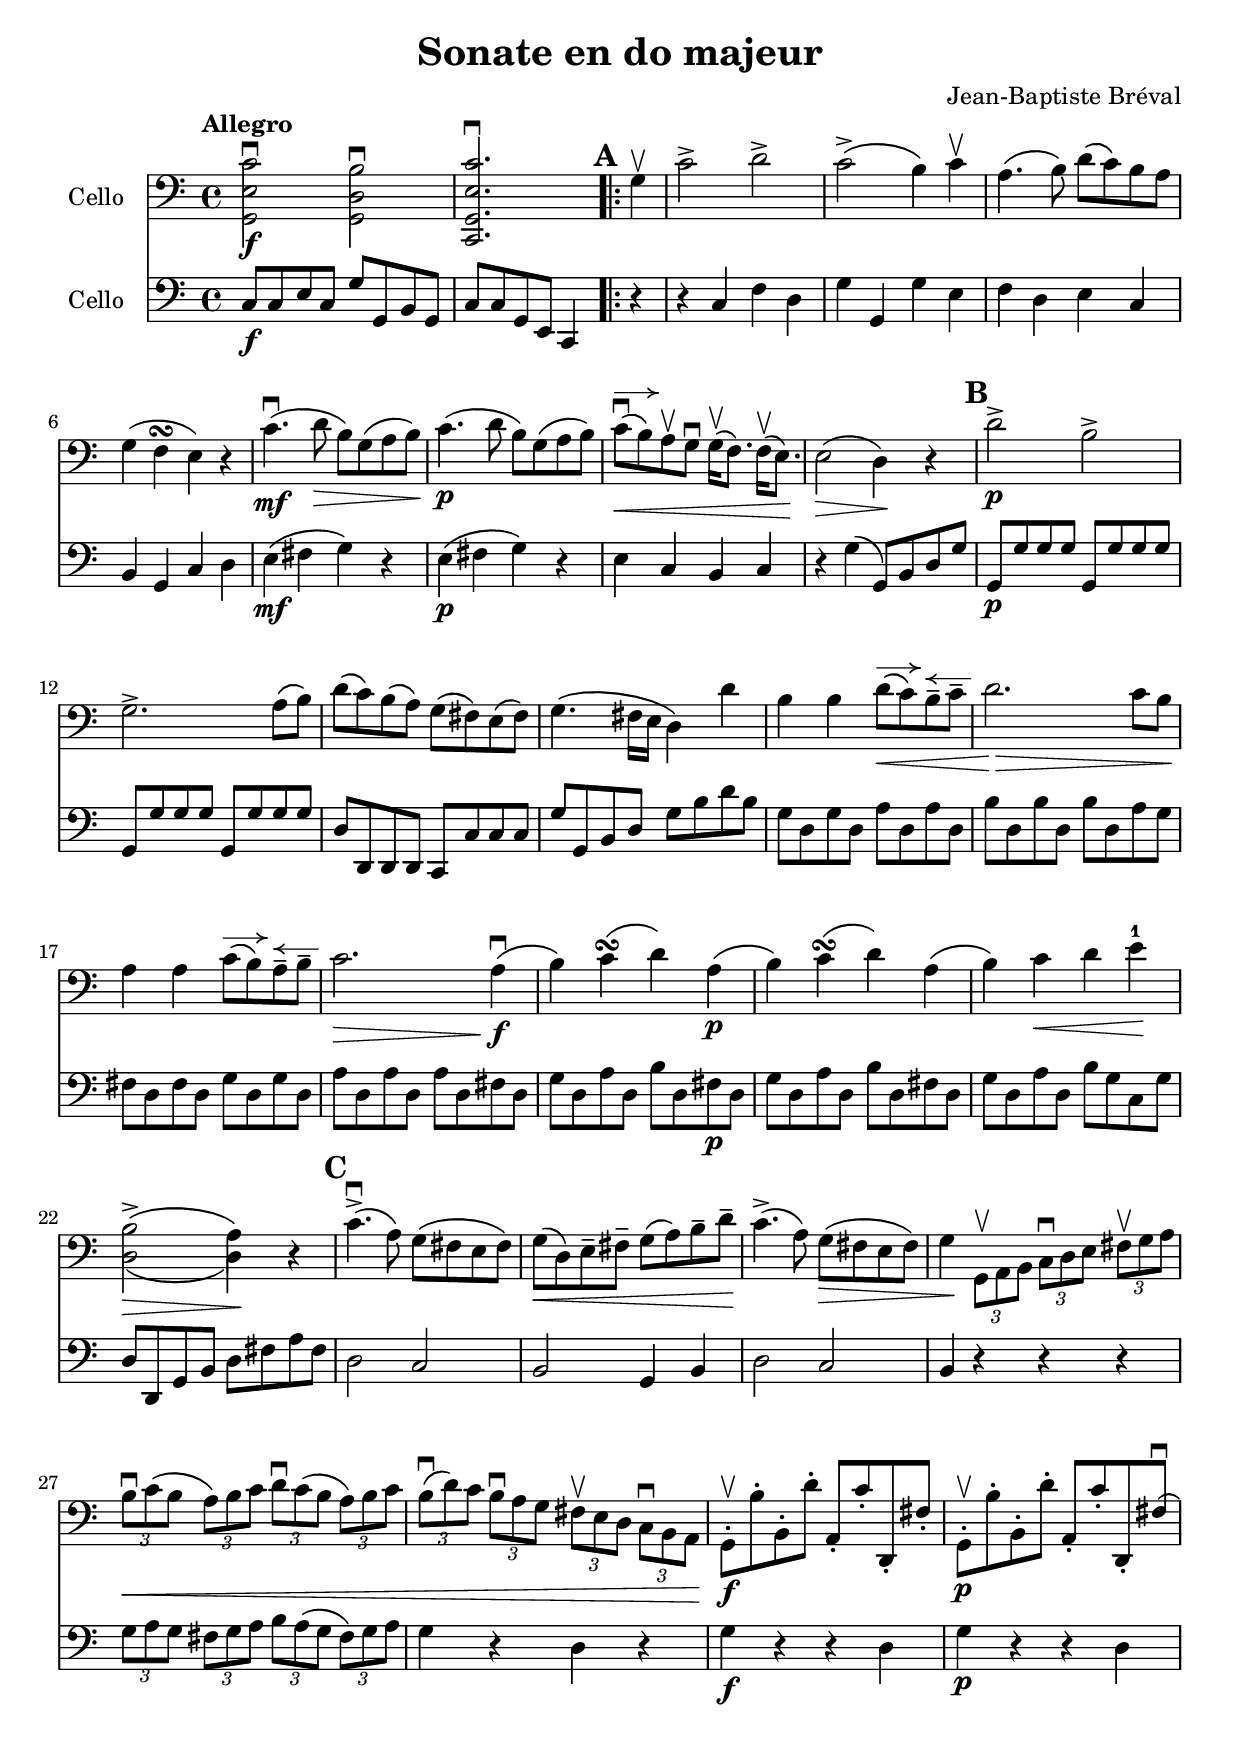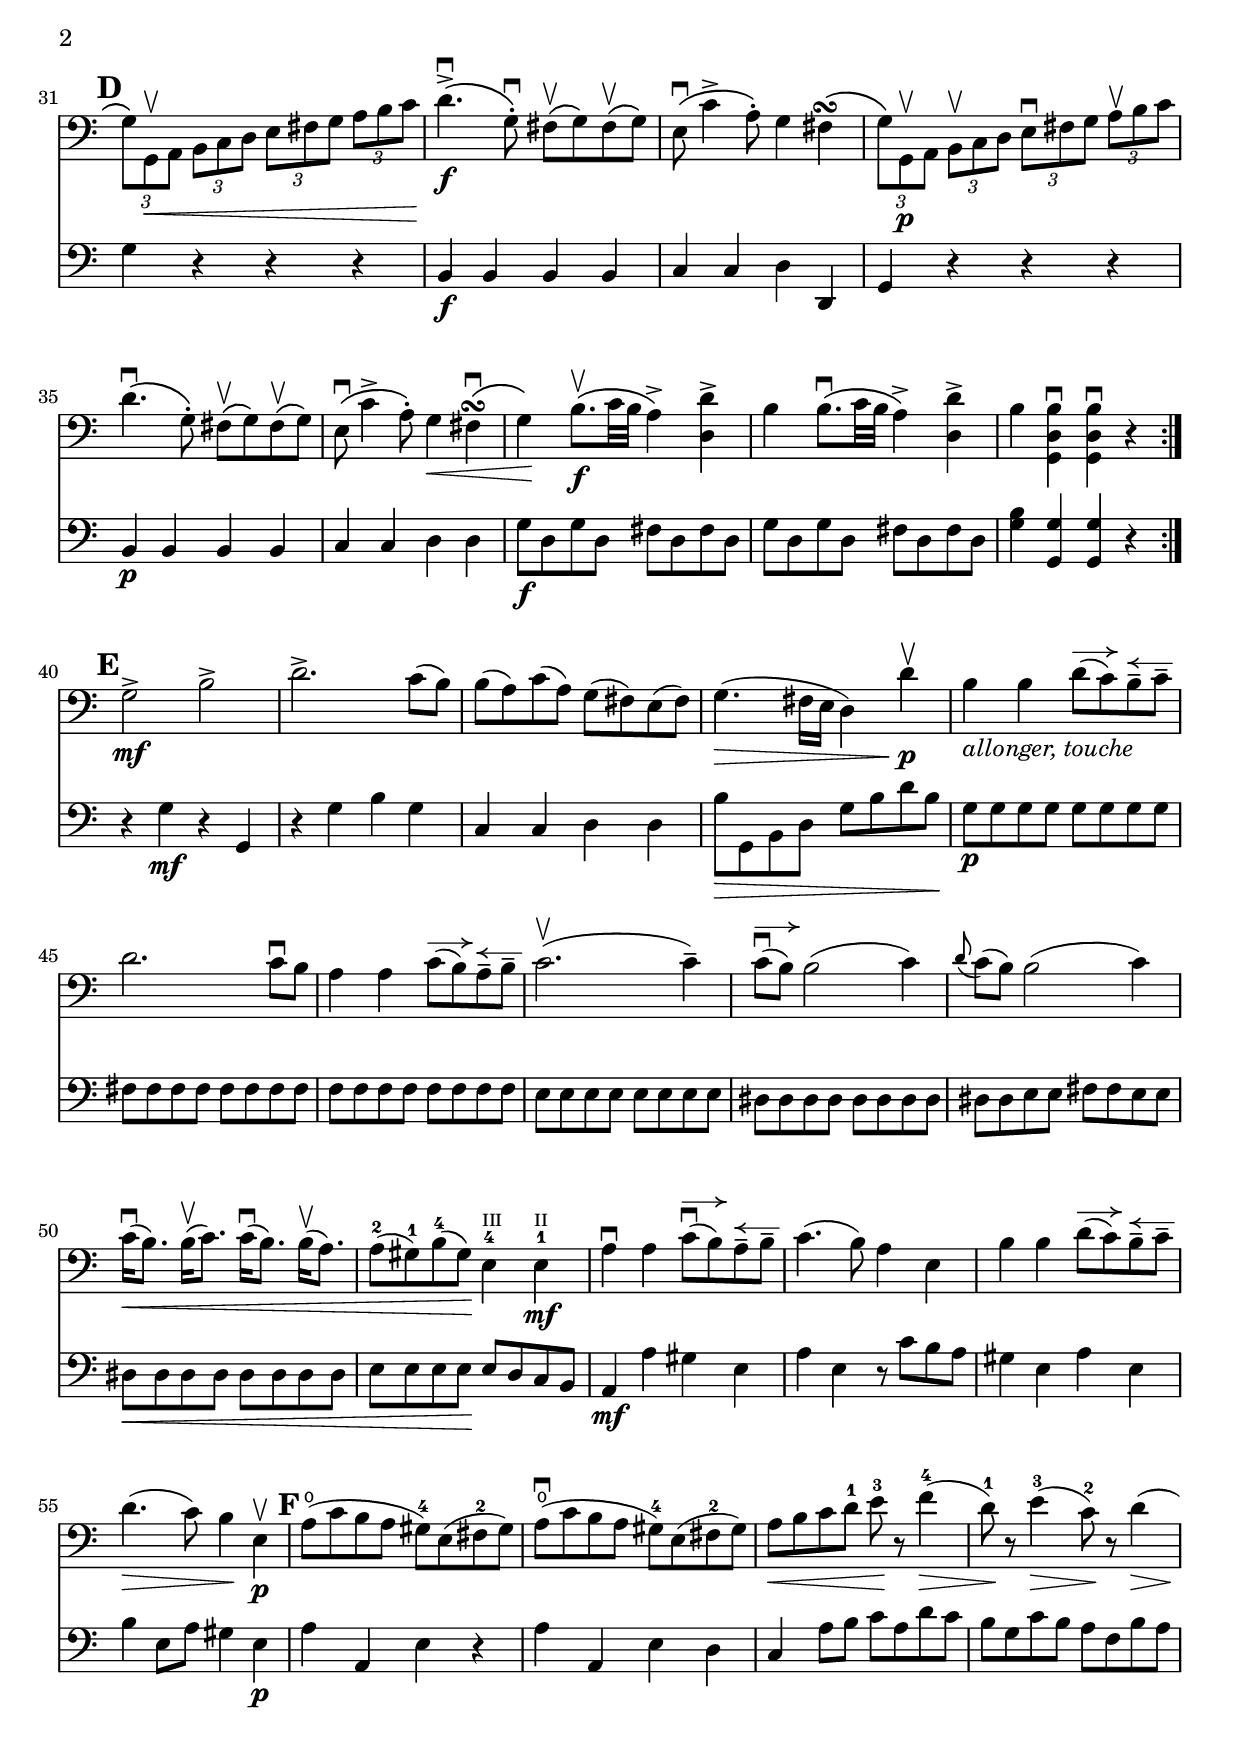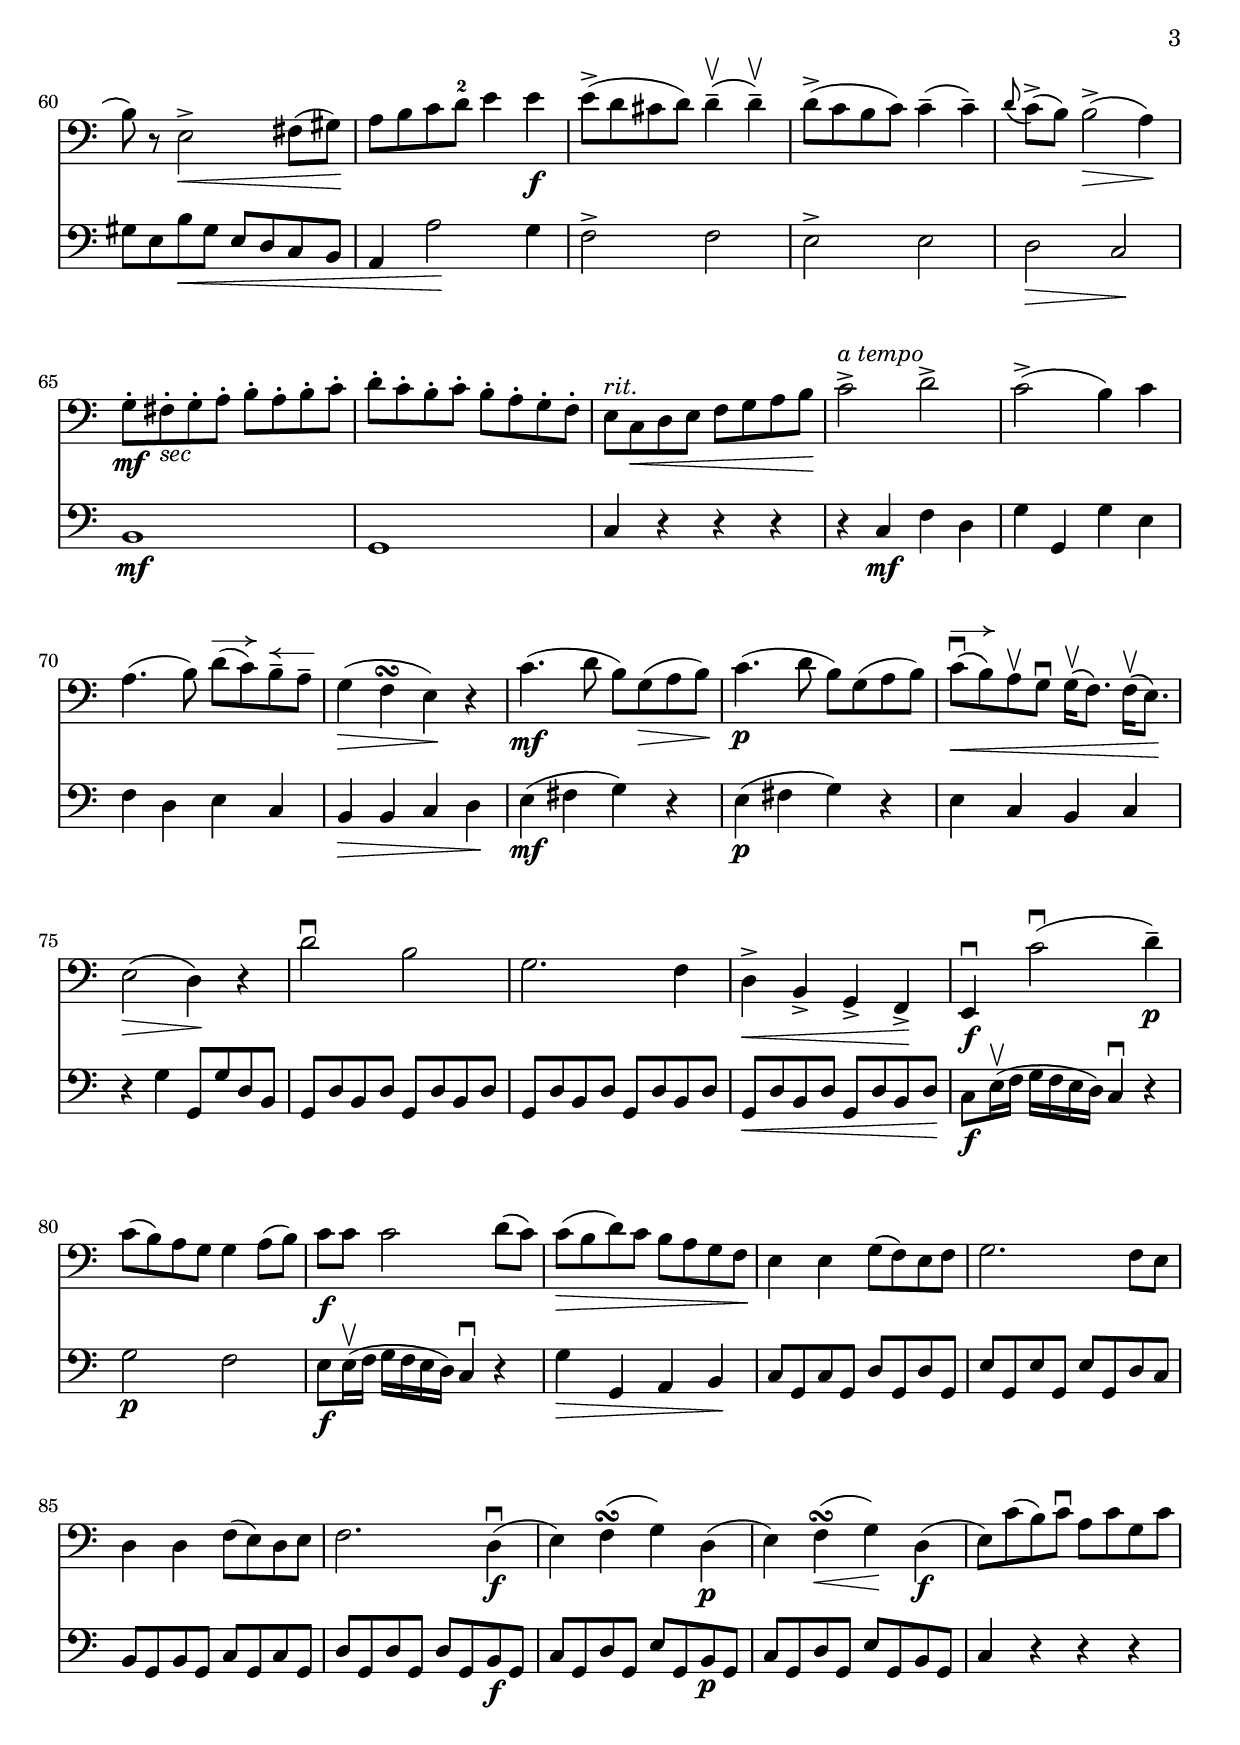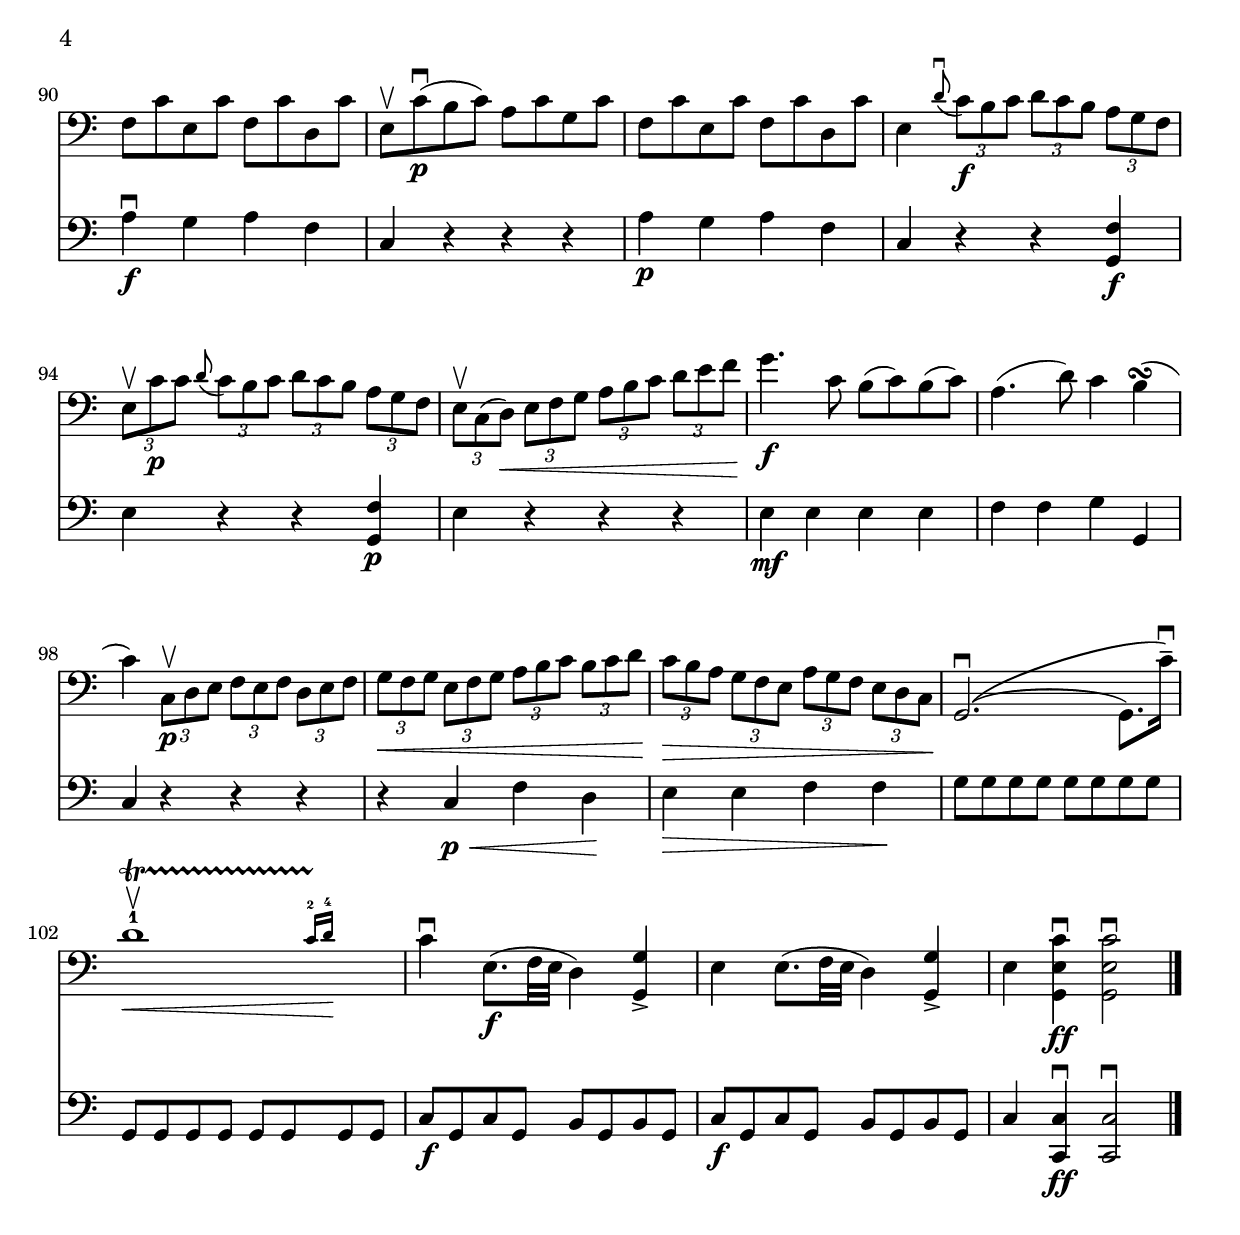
#(set-global-staff-size 21)

\version "2.18.2"

\header {
  title = "Sonate en do majeur"
  composer = "Jean-Baptiste Bréval"
}

\language "italiano"

allonger = \markup {
  \center-column {
    \combine
    \draw-line #'(-4 . 0)
    \arrow-head #X #RIGHT ##f
  }
}

retenir = \markup {
  \center-column {
    \concat{
      \arrow-head #X #LEFT ##f
      \hspace #-1
      \draw-line #'(-4 . 0)
    }
  }
}

\score {
  <<
    \new Staff
    \with {instrumentName = #"Cello "}
    {
      \override Hairpin.to-barline = ##f
      \tempo Allegro
      \time 4/4
      \key do \major
      \clef bass
      << sol,2\f mi2 do'2\downbow >>
      << sol,2 re2 si2\downbow >>                         % 1'
      << do,2. sol,2. mi2. do'2.\downbow >>               % 2'
      \repeat volta 2 {
        \mark \default
        \partial 4
        sol4\upbow                                        % 1
        do'2-> re'2->                                     % 2
        do'2->\(si4\) do'4\upbow                          % 3
        la4.\(si8\) re'8\(do'8\) si8 la8                  % 4
        sol4\(fa4\turn mi4\) r4                           % 5
        do'4.\mf\downbow\(re'8\> si8\) sol8\(la8 si8\!\)  % 6
        do'4.\p\(re'8 si8\) sol8\(la8 si8\)               % 7
        do'8\downbow^\allonger\<\(si8\)
        la8\upbow sol8\downbow
        sol16\upbow\(fa8.\) fa16\upbow\(mi8.\)\!          % 8
        mi2\>\(re4\)\! r4                                 % 9
        \mark \default
        re'2->\p si2->                                    % 10
        sol2.-> la8\(si8\)                                % 11
        re'8\(do'8\) si\(la8\) sol8\(fad8\) mi8\(fad8\)   % 12
        sol4.\(fad16 mi16 re4\) re'4                      % 13
        si4 si4 re'8^\allonger\<\(do'8\)
        si8\tenuto^\retenir do'8\tenuto                   % 14
        re'2.\!\> do'8 si8\!                              % 15
        la4 la4 do'8^\allonger\(si8\)
        la8\tenuto^\retenir si8\tenuto                    % 16
        do'2.\> la4\!\downbow\f\(                         % 17
        si4\) do'4\turn\(re'4\) la4\p\(                   % 18
        si4\) do'4\turn\(re'4\) la4\(                     % 19
        si4\) do'4\< re'4 mi'4-1\!                        % 20
        << {\stemDown si2->\(la4\)}\\
           {re2\>\(re4\)\!} >>
        r4                                                % 21
        \mark \default
        do'4.->\downbow\(la8\) sol8\(fad8 mi8 fad8\)      % 22
        sol8\<\(re8\) mi8\tenuto fad8\tenuto
        sol8\(la8\) si8\tenuto re'8\tenuto\!              % 23
        do'4.->\(la8\) sol8\>\(fad8 mi8 fad8\)            % 24
        sol4\!
        \tupletDown
        \stemDown
        \tuplet 3/2 {sol,8\upbow la,8 si,8}
        \tuplet 3/2 {do8\downbow re8 mi8}
        \tuplet 3/2 {fad8\upbow sol8 la8}                 % 25
        \tuplet 3/2 {si8\downbow\< do'8\(si8}
        \tuplet 3/2 {la8\) si8 do'8}
        \tuplet 3/2 {re'8\downbow do'8\(si8}
        \tuplet 3/2 {la8\) si8 do'8}                      % 26
        \tuplet 3/2 {si8\downbow\(re'8\) do'8}
        \tuplet 3/2 {si8\downbow la8 sol8}
        \tuplet 3/2 {fad8\upbow mi8 re8}
        \tuplet 3/2 {do8\downbow si,8 la,8\!}             % 27
        \stemNeutral
        sol,8\staccato\f\upbow si8\staccato
        si,8\staccato re'8\staccato
        la,8\staccato do'8\staccato
        re,8\staccato fad8\staccato                       % 28
        sol,8\staccato\p\upbow si8\staccato
        si,8\staccato re'8\staccato
        la,8\staccato do'8\staccato
        re,8\staccato fad8\downbow\(                      % 29
        \mark \default
        \stemDown
        \tuplet 3/2 {sol8\) sol,8\upbow\< la,8}
        \tuplet 3/2 {si,8 do8 re8}
        \tuplet 3/2 {mi8 fad8 sol8}
        \tuplet 3/2 {la8 si8 do'8\!}                      % 30
        \stemNeutral
        re'4.->\downbow\f\(sol8\staccato\downbow\)
        fad8\upbow\(sol8\) fad8\upbow\(sol8\)             % 31
        mi8\downbow\(do'4-> la8\staccato\)
        sol4 fad4\turn\(                                  % 32
        \stemDown
        \tuplet 3/2 {sol8\) sol,8\p\upbow  la,8}
        \tuplet 3/2 {si,8\upbow do8 re8}
        \tuplet 3/2 {mi8\downbow fad8 sol8}
        \tuplet 3/2 {la8\upbow si8 do'8}                  % 33
        \stemNeutral
        re'4.\downbow\(sol8\staccato\)
        fad8\upbow\(sol8\) fad8\upbow\(sol8\)             % 34
        mi8\downbow\(do'4-> la8\staccato\)
        sol4\< fad4\downbow\turn\(                        % 35
        sol4\!\) si8.\f\upbow\(do'32 si32 la4->\)
        <<re4 re'4-> >>                                   % 36
        si4 si8.\downbow\(do'32 si32 la4->\)
        <<re4 re'4-> >>                                   % 37
        si4
        <<sol,4 re4 si4\downbow>>
        <<sol,4 re4 si4\downbow>> r4                      % 38
      }
      \mark \default
      sol2->\mf si2->                                     % 39
      re'2.-> do'8(si8)                                   % 40
      si8(la8) do'8(la8) sol8(fad8) mi8(fad8)             % 41
      sol4.\>(fad16 mi16 re4) re'4\p\upbow\!              % 42
      si4_\markup{\italic{allonger, touche}}
      si4 re'8^\allonger(do'8)
      si8\tenuto^\retenir do'8\tenuto                     % 43
      re'2. do'8\downbow si8                              % 44
      la4 la4 do'8^\allonger(si8)
      la8\tenuto^\retenir si8\tenuto                      % 45
      do'2.\upbow(do'4\tenuto)                            % 46
      do'8^\allonger\downbow(si8) si2(do'4)               % 47
      \appoggiatura re'8 do'8(si8) si2(do'4)              % 48
      do'16\<\downbow(si8.) si16\upbow(do'8.)
      do'16\downbow(si8.) si16\upbow(la8.)                % 49
      la8-2(sold8-1) si8-4(sold8)\!
      mi4-4^\markup{\teeny III}
      mi4-1^\markup{\teeny II}\mf                         % 50
      la4\downbow la4
      do'8\downbow^\allonger(si8)
      la8\tenuto^\retenir si8\tenuto                      % 51
      do'4.(si8) la4 mi4                                  % 52
      si4 si4 re'8^\allonger(do'8)
      si8\tenuto^\retenir do'8\tenuto                     % 53
      re'4.\>(do'8) si4\! mi4\upbow\p                     % 54
      \mark \default
      la8\open(do'8 si8 la8 sold8-4)
      mi8(fad8-2 sold8)                                   % 55
      la8\downbow\open(do'8 si8 la8 sold8-4)
      mi8(fad8-2 sold8)                                   % 56
      la8\< si8 do'8 re'8-1 mi'8-3\!
      r8 fa'4-4\>(                                        % 57
      re'8-1)\! r8 mi'4-3\>(do'8-2)\! r8 re'4\>(          % 58
      si8)\! r8 mi2->\< fad8(sold8)\!                     % 59
      la8 si8 do'8 re'8-2 mi'4\! mi'4\f                   % 60
      mi'8->(re'8 dod'8 re'8)
      re'4\upbow\tenuto(re'4\upbow\tenuto)                % 61
      re'8->(do'8 si8 do'8) do'4\tenuto(do'4\tenuto)      % 62
      \appoggiatura re'8 do'8->(si8) si2->\>(la4)\!       % 63
      sol8\mf\staccato fad8\staccato_\markup{\italic sec}
      sol8\staccato la8\staccato
      si8\staccato la8\staccato
      si8\staccato do'8\staccato                          % 64
      re'8\staccato do'8\staccato
      si8\staccato do'8\staccato
      si8\staccato la8\staccato
      sol8\staccato fa8\staccato                          % 65
      mi8^\markup{\italic "rit."}
      do8\<re8 mi8 fa8 sol8 la8 si8\!                     % 66
      do'2->^\markup{\italic "a tempo"} re'2->            % 67
      do'2->(si4) do'4                                    % 68
      la4.(si8) re'8^\allonger(do'8)
      si8\tenuto^\retenir la8\tenuto                      % 69
      sol4\>(fa\turn mi4)\! r4                            % 70
      do'4.\mf(re'8 si8) sol8\>(la8 si8)\!                % 71
      do'4.\p(re'8 si8) sol8(la 8 si8)                    % 72
      do'8\downbow^\allonger\<\(si8\)
      la8\upbow sol8\downbow
      sol16\upbow\(fa8.\) fa16\upbow\(mi8.\)\!            % 73
      mi2\>\(re4\)\! r4                                   % 74
      re'2\downbow si2                                    % 75
      sol2. fa4                                           % 76
      re4->\< si,4-> sol,4-> fa,4->\!                     % 77
      mi,4\f\downbow do'2\downbow(re'4\tenuto\p)          % 78
      do'8(si8) la8 sol8 sol4 la8(si8)                    % 79
      do'8\f do'8 do'2 re'8(do'8)                         % 80
      do'8\>(si8 re'8) do'8 si8 la8 sol8 fa8\!            % 81
      mi4 mi4 sol8(fa8) mi8 fa8                           % 82
      sol2. fa8 mi8                                       % 83
      re4 re4 fa8(mi8) re8 mi8                            % 84
      fa2. re4\f\downbow(                                 % 85
      mi4) fa4\turn(sol4) re4\p(                          % 86
      mi4) fa4\turn\<(sol4)\! re4\f(                      % 87
      mi8) do'8(si8) do'8\downbow la8 do'8 sol8 do'8      % 88
      fa8 do'8 mi8 do'8 fa8 do'8 re8 do'8                 % 89
      mi8\upbow do'8\p\downbow(si8 do'8)
      la8 do'8 sol8 do'8                                  % 90
      fa8 do'8 mi8 do'8 fa8 do'8 re8 do'8                 % 91
      mi4
      \appoggiatura re'8\downbow
      \tuplet 3/2 {do'8\f si8 do'8}
      \tuplet 3/2 {re'8 do'8 si8}
      \tuplet 3/2 {la8 sol8 fa8}                          % 92
      \tuplet 3/2 {mi8\upbow do'8\p do'8}
      \appoggiatura re'8
      \tuplet 3/2 {do'8 si8 do'8}
      \tuplet 3/2 {re'8 do'8 si8}
      \tuplet 3/2 {la8 sol8 fa8}                          % 93
      \tuplet 3/2 {mi8\upbow do8(re8)\<}
      \tuplet 3/2 {mi8 fa8 sol8}
      \tuplet 3/2 {la8 si8 do'8}
      \tuplet 3/2 {re'8 mi'8 fa'8\!}                      % 94
      sol'4.\f do'8 si8(do'8) si8(do'8)                   % 95
      la4.(re'8) do'4 si4\turn(                           % 96
      do'4)
      \tuplet 3/2 {do8\p\upbow re8 mi8}
      \tuplet 3/2 {fa8 mi8 fa8}
      \tuplet 3/2 {re8 mi8 fa8}                           % 97
      \tuplet 3/2 {sol8\< fa8 sol8}
      \tuplet 3/2 {mi8 fa8 sol8}
      \tuplet 3/2 {la8 si8 do'8}
      \tuplet 3/2 {si8 do'8 re'8\!}                       % 98
      \tuplet 3/2 {do'8\> si8 la8}
      \tuplet 3/2 {sol8 fa8 mi8}
      \tuplet 3/2 {la8 sol8 fa8}
      \tuplet 3/2 {mi8 re8 do8\!}                         % 99
      sol,2.\downbow\((sol,8.) do'16\tenuto\downbow\)     % 100
      \afterGrace re'1-1\startTrillSpan\upbow\<
      {do'16-2 re'16-4\stopTrillSpan\!}                   % 101
      do'4\downbow mi8.\f(fa32 mi32 re4)
      <<sol,4-> sol4>>                                    % 102
      mi4 mi8.(fa32 mi32 re4)
      <<sol,4-> sol4>>                                    % 103
      mi4
      <<sol,4\ff mi4 do'4\downbow>>
      <<sol,2 mi2 do'2\downbow>>                          % 103
      \bar "|."
    }

    \new Staff
    \with {instrumentName = #"Cello "}
    {
      \override Hairpin.to-barline = ##f
      \time 4/4
      \key do \major
      \clef bass
      do8\f do8 mi8 do8 sol8 sol,8 si,8 sol,8             % 1'
      do8 do8 sol,8 mi,8 do,4                             % 2'
      \repeat volta 2 {
        \partial 4
        r4                                                % 1
        r4 do4 fa4 re4                                    % 2
        sol4 sol,4 sol4 mi4                               % 3
        fa4 re4 mi4 do4                                   % 4
        si,4 sol,4 do4 re4                                % 5
        mi4\mf\(fad4 sol4\) r4                            % 6
        mi4\p\(fad4 sol4\) r4                             % 7
        mi4 do4 si,4 do4                                  % 8
        r4 sol4\(sol,8\) si,8 re8 sol8                    % 9
        sol,8\p sol8 sol8 sol8 sol,8 sol8 sol8 sol8       % 10
        sol,8 sol8 sol8 sol8 sol,8 sol8 sol8 sol8         % 11
        re8 re,8 re,8 re,8 do,8 do8 do8 do8               % 12
        sol8 sol,8 si,8 re8 sol8 si8 re'8 si8             % 13
        sol8 re8 sol8 re8 la8 re8 la8 re8                 % 14
        si8 re8 si8 re8 si8 re8 la8 sol8                  % 15
        fad8 re8 fad8 re8 sol8 re8 sol8 re8               % 16
        la8 re8 la8 re8 la8 re8 fad8 re8                  % 17
        sol8 re8 la8 re8 si8 re8 fad8\p re8               % 18
        sol8 re8 la8 re8 si8 re8 fad8 re8                 % 19
        sol8 re8 la8 re8 si8 sol8 do8 sol8                % 20
        re8 re,8 sol,8 si,8 re8 fad8 la8 fad8             % 21
        re2 do2                                           % 22
        si,2 sol,4 si,4                                   % 23
        re2 do2                                           % 24
        si,4 r4 r4 r4                                     % 25
        \tuplet 3/2 {sol8 la8 sol8}
        \tuplet 3/2 {fad8 sol8 la8}
        \tuplet 3/2 {si8 la8\(sol8}
        \tuplet 3/2 {fad8\) sol8 la8}                     % 26
        sol4 r4 re4 r4                                    % 27
        sol4\f r4 r4 re4                                  % 28
        sol4\p r4 r4 re4                                  % 29
        sol4 r4 r4 r4                                     % 30
        si,4\f si,4 si,4 si,4                             % 31
        do4 do4 re4 re,4                                  % 32
        sol,4 r4 r4 r4                                    % 33
        si,4\p si,4 si,4 si,4                             % 34
        do4 do4 re4 re4                                   % 35
        sol8\f re8 sol8 re8 fad8 re8 fad8 re8             % 36
        sol8 re8 sol8 re8 fad8 re8 fad8 re8               % 37
        <<sol4 si4>> <<sol,4 sol4>> <<sol,4 sol4>> r4     % 38
      }
      r4 sol4\mf r4 sol,4                                 % 39
      r4 sol4 si4 sol4                                    % 40
      do4 do4 re4 re4                                     % 41
      si8\> sol,8 si,8 re8 sol8 si8 re'8 si8\!            % 42
      sol8\p sol8 sol8 sol8 sol8 sol8 sol8 sol8           % 43
      fad8 fad8 fad8 fad8 fad8 fad8 fad8 fad8             % 44
      fa8 fa8 fa8 fa8 fa8 fa8 fa8 fa8                     % 45
      mi8 mi8 mi8 mi8 mi8 mi8 mi8 mi8                     % 46
      red8 red8 red8 red8 red8 red8 red8 red8             % 47
      red8 red8 mi8 mi8 fad8 fad8 mi8 mi8                 % 48
      red8\< red8 red8 red8 red8 red8 red8 red8           % 49
      mi8 mi8 mi8 mi8\! mi8 re8 do8 si,8                  % 50
      la,4\mf la4 sold4 mi4                               % 51
      la4 mi4 r8 do'8 si8 la8                             % 52
      sold4 mi4 la4 mi4                                   % 53
      si4 mi8 la8 sold4 mi4\p                             % 54
      la4 la,4 mi4 r4                                     % 55
      la4 la,4 mi4 re4                                    % 56
      do4 la8 si8 do'8 la8 re'8 do'8                      % 57
      si8 sol8 do'8 si8 la8 fa8 si8 la8                   % 58
      sold8 mi8 si8\< sold8 mi8 re8 do8 si,8              % 59
      la,4 la2\! sol4                                     % 60
      fa2-> fa2                                           % 61
      mi2-> mi2                                           % 62
      re2\> do2\!                                         % 63
      si,1\mf                                             % 64
      sol,1                                               % 65
      do4 r4 r4 r4                                        % 66
      r4 do4\mf fa4 re4                                   % 67
      sol4 sol,4 sol4 mi4                                 % 68
      fa4 re4 mi4 do4                                     % 69
      si,4\> si,4 do4 re4\!                               % 70
      mi4\mf(fad4 sol4) r4                                % 71
      mi4\p(fad4 sol4) r4                                 % 72
      mi4 do4 si,4 do4                                    % 73
      r4 sol4 sol,8 sol8 re8 si,8                         % 74
      sol,8 re8 si,8 re8 sol,8 re8 si,8 re8               % 75
      sol,8 re8 si,8 re8 sol,8 re8 si,8 re8               % 76
      sol,8\<re8 si,8 re8 sol,8 re8 si,8 re8\!            % 77
      do8\f mi16\upbow(fa16 sol16 fa16 mi16 re16)
      do4\downbow r4                                      % 78
      sol2\p fa2                                          % 79
      mi8\f mi16\upbow(fa16 sol16 fa16 mi16 re16)
      do4\downbow r4                                      % 80
      sol4\> sol,4 la,4 si,4\!                            % 81
      do8 sol,8 do8 sol,8 re8 sol,8 re8 sol,8             % 82
      mi8 sol,8 mi8 sol,8 mi8 sol,8 re8 do8               % 83
      si,8 sol,8 si,8 sol,8 do8 sol,8 do8 sol,8           % 84
      re8 sol,8 re8 sol,8 re8 sol,8 si,8\f sol,8          % 85
      do8 sol,8 re8 sol,8 mi8 sol,8 si,8\p sol,8          % 86
      do8 sol,8 re8 sol,8 mi8 sol,8 si,8 sol,8            % 87
      do4 r4 r4 r4                                        % 88
      la4\f\downbow sol4 la4 fa4                          % 89
      do4 r4 r4 r4                                        % 90
      la4\p sol4 la4 fa4                                  % 91
      do4 r4 r4 <<sol,4\f fa4>>                           % 92
      mi4 r4 r4 <<sol,4\p fa4>>                           % 93
      mi4 r4 r4 r4                                        % 94
      mi4\mf mi4 mi4 mi4                                  % 95
      fa4 fa4 sol4 sol,4                                  % 96
      do4 r4 r4 r4                                        % 97
      r4 do4\p\< fa4 re4\!                                % 98
      mi4\> mi4 fa4 fa4\!                                 % 99
      sol8 sol8 sol8 sol8 sol8 sol8 sol8 sol8             % 100
      sol,8 sol,8 sol,8 sol,8 sol,8 sol,8 sol,8 sol,8     % 101
      do8\f sol,8 do8 sol,8 si,8 sol,8 si,8 sol,8         % 102
      do8\f sol,8 do8 sol,8 si,8 sol,8 si,8 sol,8         % 103
      do4
      <<do,4\ff do4\downbow>>
      <<do,2 do2\downbow>>                                % 104
      \bar "|."
    }
  >>
}
